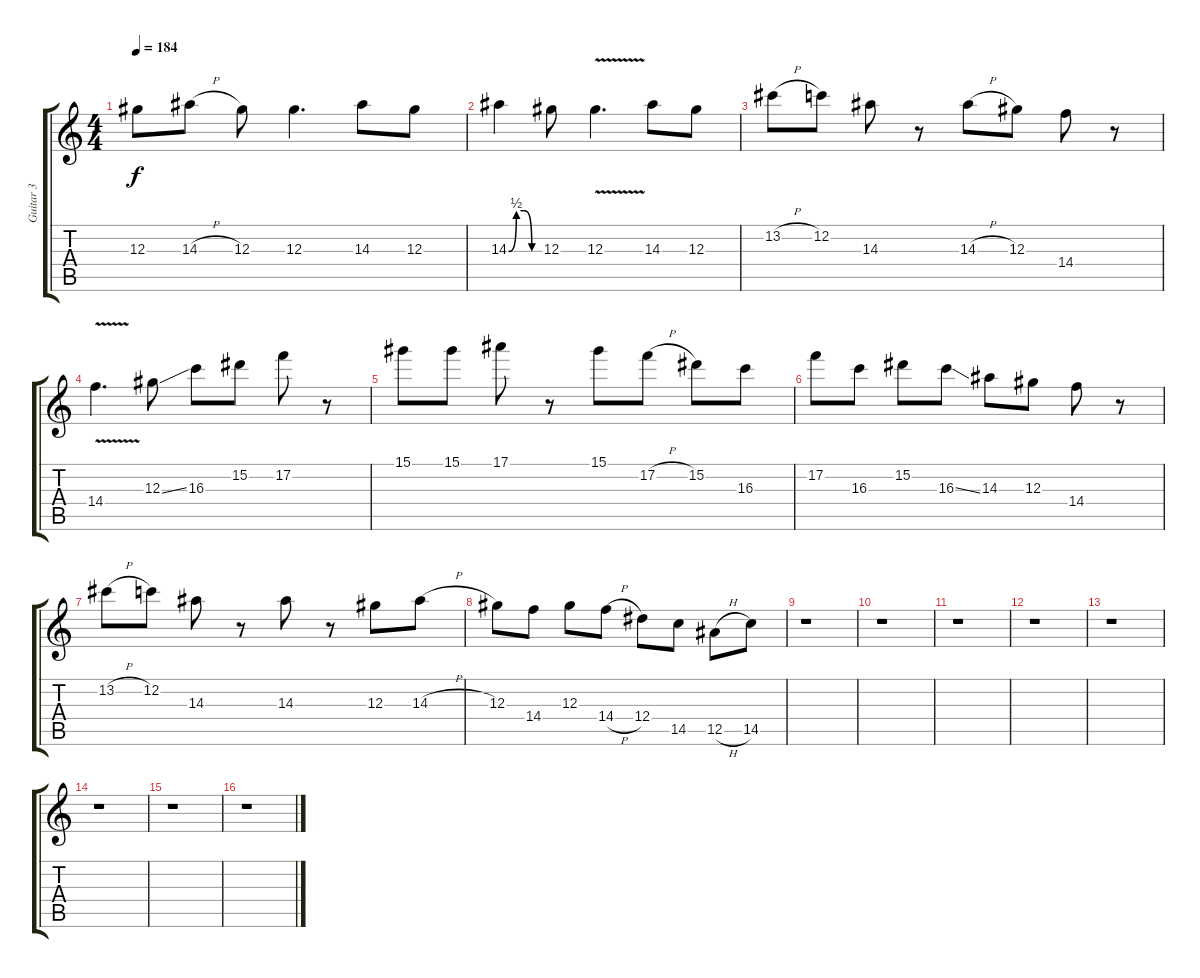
\track ("Guitar 3" "Guitar 3") {instrument overdrivenguitar}
\staff {score tabs}
\tuning (F4 C4 Ab3 Eb3 Bb2 F2) {hide}
\ts (4 4)
\tempo 184
\clef g2
\ks c
12.3.8{dy f} 14.3{h}.8 12.3.8 12.3.4{d} 14.3.8 12.3.8 |
14.3{be (custom 0 0 15 2 30 2 45 0 60 0)}.4 12.3.8 12.3{v}.4{d} 14.3.8 12.3.8 |
13.2{h}.8 12.2.8 14.3.8 r.8 14.3{h}.8 12.3.8 14.4.8 r.8 |
14.4{v}.4{d} 12.3{ss}.8 16.3.8 15.2.8 17.2.8 r.8 |
15.1.8 15.1.8 17.1.8 r.8 15.1.8 17.2{h}.8 15.2.8 16.3.8 |
17.2.8 16.3.8 15.2.8 16.3{ss}.8 14.3.8 12.3.8 14.4.8 r.8 |
13.2{h}.8 12.2.8 14.3.8 r.8 14.3.8 r.8 12.3.8 14.3{h}.8 |
12.3.8 14.4.8 12.3.8 14.4{h}.8 12.4.8 14.5.8 12.5{h}.8 14.5.8 |
r.1 |
r.1 |
r.1 |
r.1 |
r.1 |
r.1 |
r.1 |
r.1
